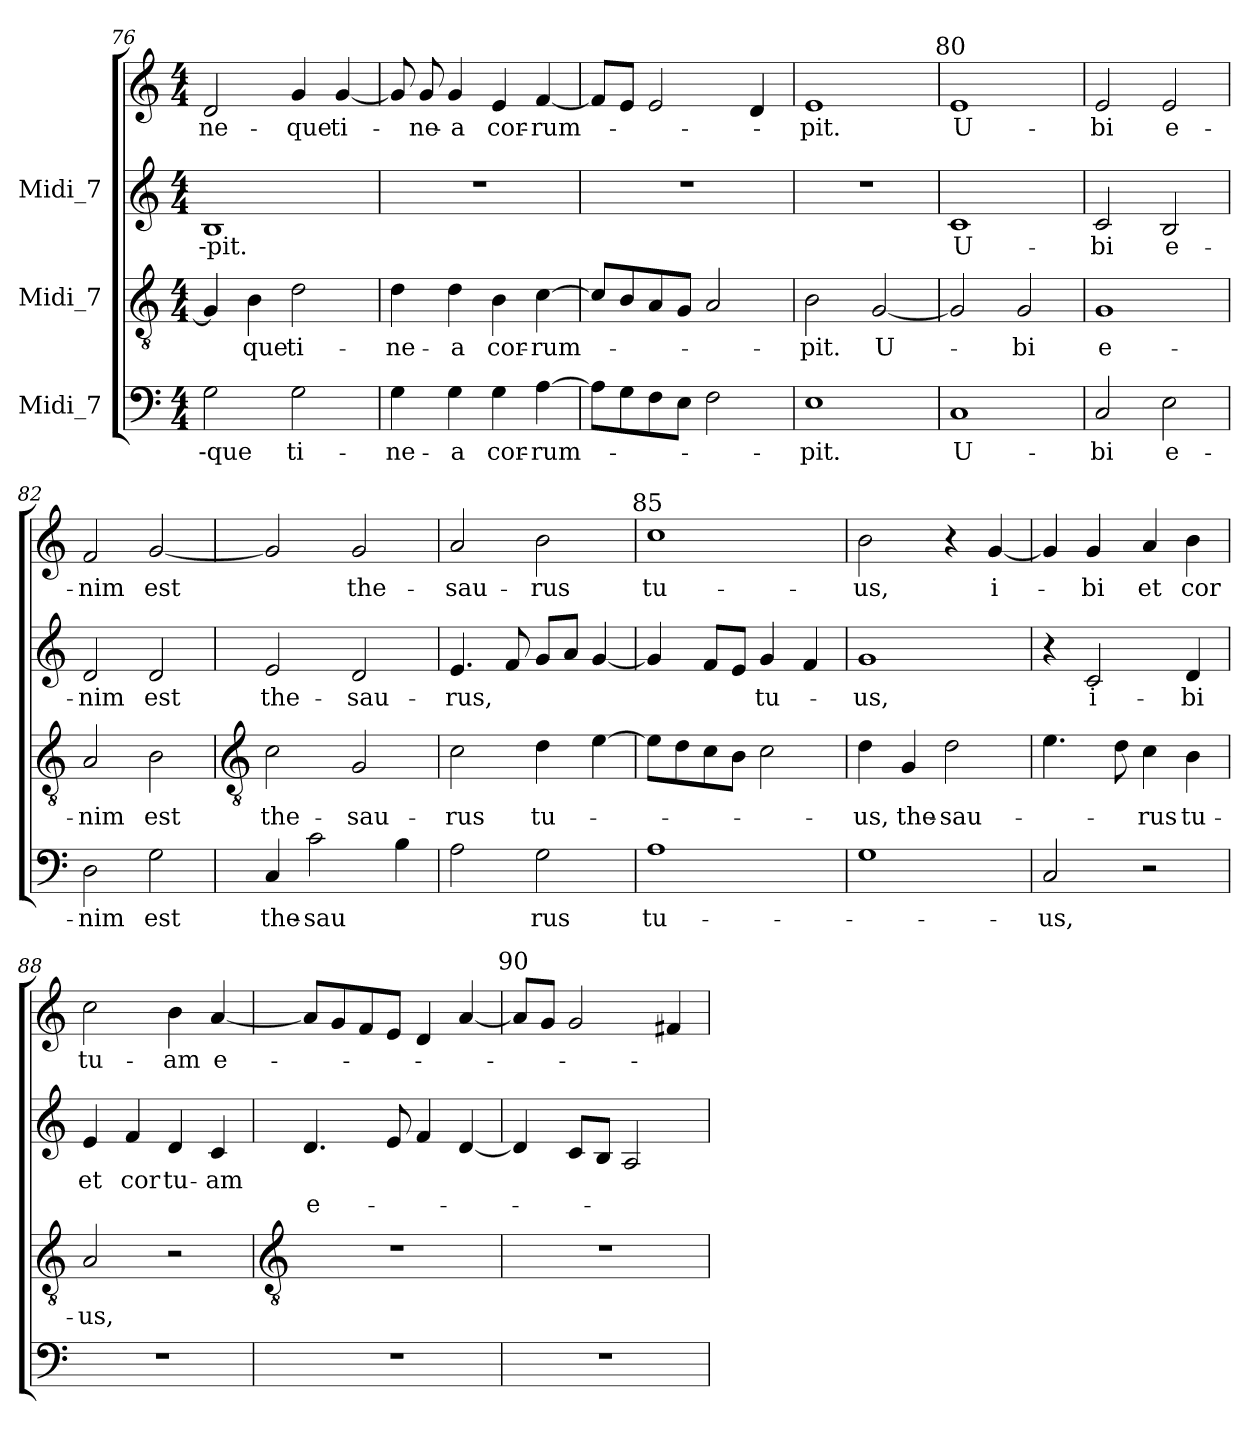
**kern	**text	**kern	**text	**kern	**text	**text	**kern	**text
*part4	*part4	*part3	*part3	*part2	*part2	*part2	*part1	*part1
*staff4	*staff4	*staff3	*staff3	*staff2	*staff2	*staff2	*staff1	*staff1
*I"Midi_7	*	*I"Midi_7	*	*I"Midi_7	*	*	*	*
!!LO:LB:g=z
*clefF4	*	*clefGv2	*	*clefG2	*	*	*clefG2	*
*k[]	*	*k[]	*	*k[]	*	*	*k[]	*
*C:	*	*C:	*	*C:	*	*	*C:	*
*M4/4	*	*M4/4	*	*M4/4	*	*	*M4/4	*
=76	=76	=76	=76	=76	=76	=76	=76	=76
!	!LO:LY:b	!	!	!	!LO:LY:b	!	!	!LO:LY:b
2G	--que	4G]	.	1B	--pit.	.	2d	ne-
!	!	!	!LO:LY:b	!	!	!	!	!
.	.	4B	-que	.	.	.	.	.
!	!LO:LY:b	!	!LO:LY:b	!	!	!	!	!LO:LY:b
2G	ti-	2d	ti-	.	.	.	4g	-que
!	!	!	!	!	!	!	!	!LO:LY:b
.	.	.	.	.	.	.	[4g	ti-
=77	=77	=77	=77	=77	=77	=77	=77	=77
!	!LO:LY:b	!	!LO:LY:b	!	!	!	!	!
4G	-ne-	4d	-ne-	1r	.	.	8g]	.
!	!	!	!	!	!	!	!	!LO:LY:b
.	.	.	.	.	.	.	8g	-ne-
!	!LO:LY:b	!	!LO:LY:b	!	!	!	!	!LO:LY:b
4G	-a	4d	-a	.	.	.	4g	-a
!	!LO:LY:b	!	!LO:LY:b	!	!	!	!	!LO:LY:b
4G	cor-	4B	cor-	.	.	.	4e	cor-
!	!LO:LY:b	!	!LO:LY:b	!	!	!	!	!LO:LY:b
[4A	-rum-	[4c	-rum-	.	.	.	[4f	-rum-
=78	=78	=78	=78	=78	=78	=78	=78	=78
8AL]	.	8cL]	.	1r	.	.	8fL]	.
8G	.	8B	.	.	.	.	8eJ	.
8F	.	8A	.	.	.	.	2e	.
8EJ	.	8GJ	.	.	.	.	.	.
2F	.	2A	.	.	.	.	.	.
.	.	.	.	.	.	.	4d	.
=79	=79	=79	=79	=79	=79	=79	=79	=79
!	!LO:LY:b	!	!LO:LY:b	!	!	!	!	!LO:LY:b
1E	-pit.	2B	-pit.	1r	.	.	1e	-pit.
!	!	!	!LO:LY:b	!	!	!	!	!
.	.	[2G	U-	.	.	.	.	.
=80	=80	=80	=80	=80	=80	=80	=80	=80
!	!	!	!	!	!	!	!LO:TX:a:cj:t=80	!
!	!LO:LY:b	!	!	!	!LO:LY:b	!	!	!LO:LY:b
1C	U-	2G]	.	1c	U-	.	1e	U-
!	!	!	!LO:LY:b	!	!	!	!	!
.	.	2G	-bi	.	.	.	.	.
=81	=81	=81	=81	=81	=81	=81	=81	=81
!	!LO:LY:b	!	!LO:LY:b	!	!LO:LY:b	!	!	!LO:LY:b
2C	-bi	1G	e-	2c	-bi	.	2e	-bi
!	!LO:LY:b	!	!	!	!LO:LY:b	!	!	!LO:LY:b
2E	e-	.	.	2B	e-	.	2e	e-
=82	=82	=82	=82	=82	=82	=82	=82	=82
!	!LO:LY:b	!	!LO:LY:b	!	!LO:LY:b	!	!	!LO:LY:b
2D	-nim	2A	-nim	2d	-nim	.	2f	-nim
!	!LO:LY:b	!	!LO:LY:b	!	!LO:LY:b	!	!	!LO:LY:b
2G	est	2B	est	2d	est	.	[2g	est
!!LO:LB:g=z
=83	=83	=83	=83	=83	=83	=83	=83	=83
*	*	*clefGv2	*	*	*	*	*	*
!	!LO:LY:b	!	!LO:LY:b	!	!LO:LY:b	!	!	!
4C	the-	2c	the-	2e	the-	.	2g]	.
!	!LO:LY:b	!	!	!	!	!	!	!
2c	-sau	.	.	.	.	.	.	.
!	!	!	!LO:LY:b	!	!LO:LY:b	!	!	!LO:LY:b
.	.	2G	-sau-	2d	-sau-	.	2g	the-
4B	.	.	.	.	.	.	.	.
=84	=84	=84	=84	=84	=84	=84	=84	=84
!	!	!	!LO:LY:b	!	!LO:LY:b	!	!	!LO:LY:b
2A	.	2c	-rus	4.e	-rus,	.	2a	-sau-
.	.	.	.	8f	.	.	.	.
!	!LO:LY:b	!	!LO:LY:b	!	!	!	!	!LO:LY:b
2G	rus	4d	tu-	8gL	.	.	2b	-rus
.	.	.	.	8aJ	.	.	.	.
.	.	[4e	.	[4g	.	.	.	.
=85	=85	=85	=85	=85	=85	=85	=85	=85
!	!	!	!	!	!	!	!LO:TX:a:cj:t=85	!
!	!LO:LY:b	!	!	!	!	!	!	!LO:LY:b
1A	tu-	8eL]	.	4g]	.	.	1cc	tu-
.	.	8d	.	.	.	.	.	.
.	.	8c	.	8fL	.	.	.	.
.	.	8BJ	.	8eJ	.	.	.	.
!	!	!	!	!	!LO:LY:b	!	!	!
.	.	2c	.	4g	tu-	.	.	.
.	.	.	.	4f	.	.	.	.
=86	=86	=86	=86	=86	=86	=86	=86	=86
!	!	!	!LO:LY:b	!	!LO:LY:b	!	!	!LO:LY:b
1G	.	4d	-us,	1g	-us,	.	2b	-us,
!	!	!	!LO:LY:b	!	!	!	!	!
.	.	4G	the-	.	.	.	.	.
!	!	!	!LO:LY:b	!	!	!	!	!
.	.	2d	-sau-	.	.	.	4r	.
!	!	!	!	!	!	!	!	!LO:LY:b
.	.	.	.	.	.	.	[4g	i-
=87	=87	=87	=87	=87	=87	=87	=87	=87
!	!LO:LY:b	!	!	!	!	!	!	!
2C	-us,	4.e	.	4r	.	.	4g]	.
!	!	!	!	!	!LO:LY:b	!	!	!LO:LY:b
.	.	.	.	2c	i-	.	4g	-bi
.	.	8d	.	.	.	.	.	.
!	!	!	!LO:LY:b	!	!	!	!	!LO:LY:b
2r	.	4c	-rus	.	.	.	4a	et
!	!	!	!LO:LY:b	!	!LO:LY:b	!	!	!LO:LY:b
.	.	4B	tu-	4d	-bi	.	4b	cor
=88	=88	=88	=88	=88	=88	=88	=88	=88
!	!	!	!LO:LY:b	!	!LO:LY:b	!	!	!LO:LY:b
1r	.	2A	-us,	4e	et	.	2cc	tu-
!	!	!	!	!	!LO:LY:b	!	!	!
.	.	.	.	4f	cor	.	.	.
!	!	!	!	!	!LO:LY:b	!	!	!LO:LY:b
.	.	2r	.	4d	tu-	.	4b	-am
!	!	!	!	!	!LO:LY:b	!	!	!LO:LY:b
.	.	.	.	4c	-am	.	[4a	e-
!!LO:LB:g=z
=89	=89	=89	=89	=89	=89	=89	=89	=89
*	*	*clefGv2	*	*	*	*	*	*
!	!	!	!	!	!	!LO:LY:b	!	!
1r	.	1r	.	4.d	.	e-	8aL]	.
.	.	.	.	.	.	.	8g	.
.	.	.	.	.	.	.	8f	.
.	.	.	.	8e	.	.	8eJ	.
.	.	.	.	4f	.	.	4d	.
.	.	.	.	[4d	.	.	[4a	.
=90	=90	=90	=90	=90	=90	=90	=90	=90
!	!	!	!	!	!	!	!LO:TX:a:cj:t=90	!
1r	.	1r	.	4d]	.	.	8aL]	.
.	.	.	.	.	.	.	8gJ	.
.	.	.	.	8cL	.	.	2g	.
.	.	.	.	8BJ	.	.	.	.
.	.	.	.	2A	.	.	.	.
.	.	.	.	.	.	.	4f#	.
=	=	=	=	=	=	=	=	=
*-	*-	*-	*-	*-	*-	*-	*-	*-
